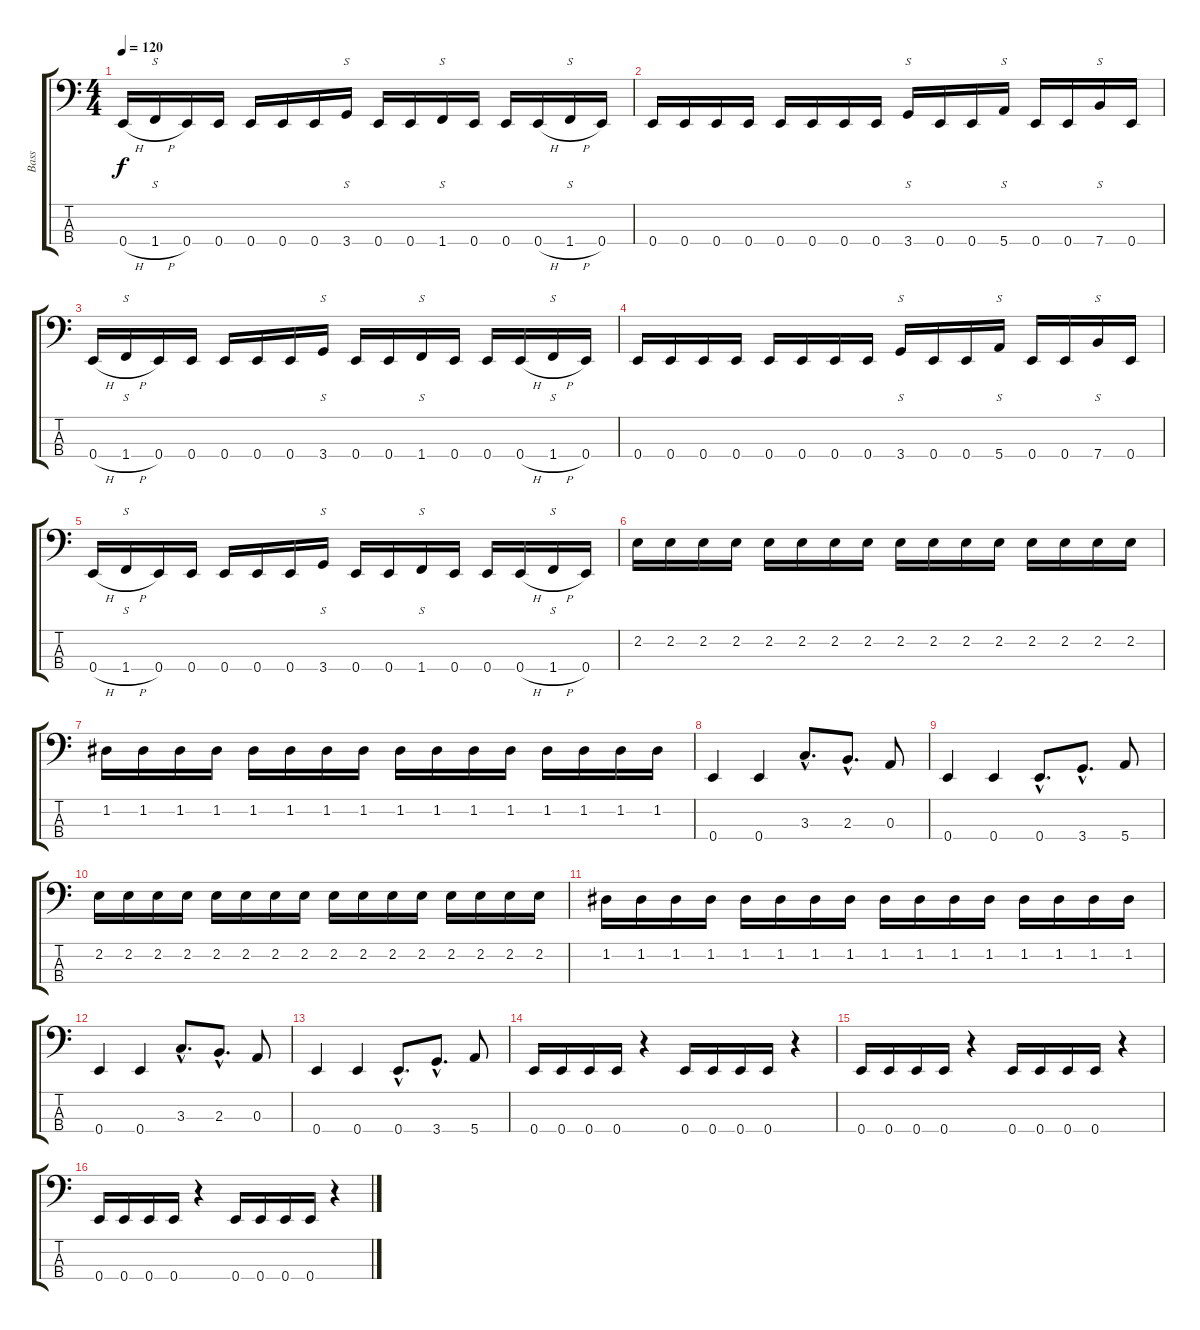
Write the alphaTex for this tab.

\track ("Bass" "Bass") {instrument electricbassfinger}
\staff {score tabs}
\tuning (G2 D2 A1 E1) {hide}
\ts (4 4)
\tempo 120
\clef f4
\ks c
0.4{h}.16{dy f} 1.4{h}.16{s} 0.4.16 0.4.16 0.4.16 0.4.16 0.4.16 3.4.16{s} 0.4.16 0.4.16 1.4.16{s} 0.4.16 0.4.16 0.4{h}.16 1.4{h}.16{s} 0.4.16 |
0.4.16 0.4.16 0.4.16 0.4.16 0.4.16 0.4.16 0.4.16 0.4.16 3.4.16{s} 0.4.16 0.4.16 5.4.16{s} 0.4.16 0.4.16 7.4.16{s} 0.4.16 |
0.4{h}.16 1.4{h}.16{s} 0.4.16 0.4.16 0.4.16 0.4.16 0.4.16 3.4.16{s} 0.4.16 0.4.16 1.4.16{s} 0.4.16 0.4.16 0.4{h}.16 1.4{h}.16{s} 0.4.16 |
0.4.16 0.4.16 0.4.16 0.4.16 0.4.16 0.4.16 0.4.16 0.4.16 3.4.16{s} 0.4.16 0.4.16 5.4.16{s} 0.4.16 0.4.16 7.4.16{s} 0.4.16 |
0.4{h}.16 1.4{h}.16{s} 0.4.16 0.4.16 0.4.16 0.4.16 0.4.16 3.4.16{s} 0.4.16 0.4.16 1.4.16{s} 0.4.16 0.4.16 0.4{h}.16 1.4{h}.16{s} 0.4.16 |
2.2.16 2.2.16 2.2.16 2.2.16 2.2.16 2.2.16 2.2.16 2.2.16 2.2.16 2.2.16 2.2.16 2.2.16 2.2.16 2.2.16 2.2.16 2.2.16 |
1.2.16 1.2.16 1.2.16 1.2.16 1.2.16 1.2.16 1.2.16 1.2.16 1.2.16 1.2.16 1.2.16 1.2.16 1.2.16 1.2.16 1.2.16 1.2.16 |
0.4.4 0.4.4 3.3{hac}.8{d} 2.3{hac}.8{d} 0.3.8 |
0.4.4 0.4.4 0.4{hac}.8{d} 3.4{hac}.8{d} 5.4.8 |
2.2.16 2.2.16 2.2.16 2.2.16 2.2.16 2.2.16 2.2.16 2.2.16 2.2.16 2.2.16 2.2.16 2.2.16 2.2.16 2.2.16 2.2.16 2.2.16 |
1.2.16 1.2.16 1.2.16 1.2.16 1.2.16 1.2.16 1.2.16 1.2.16 1.2.16 1.2.16 1.2.16 1.2.16 1.2.16 1.2.16 1.2.16 1.2.16 |
0.4.4 0.4.4 3.3{hac}.8{d} 2.3{hac}.8{d} 0.3.8 |
0.4.4 0.4.4 0.4{hac}.8{d} 3.4{hac}.8{d} 5.4.8 |
0.4.16 0.4.16 0.4.16 0.4.16 r.4 0.4.16 0.4.16 0.4.16 0.4.16 r.4 |
0.4.16 0.4.16 0.4.16 0.4.16 r.4 0.4.16 0.4.16 0.4.16 0.4.16 r.4 |
0.4.16 0.4.16 0.4.16 0.4.16 r.4 0.4.16 0.4.16 0.4.16 0.4.16 r.4
